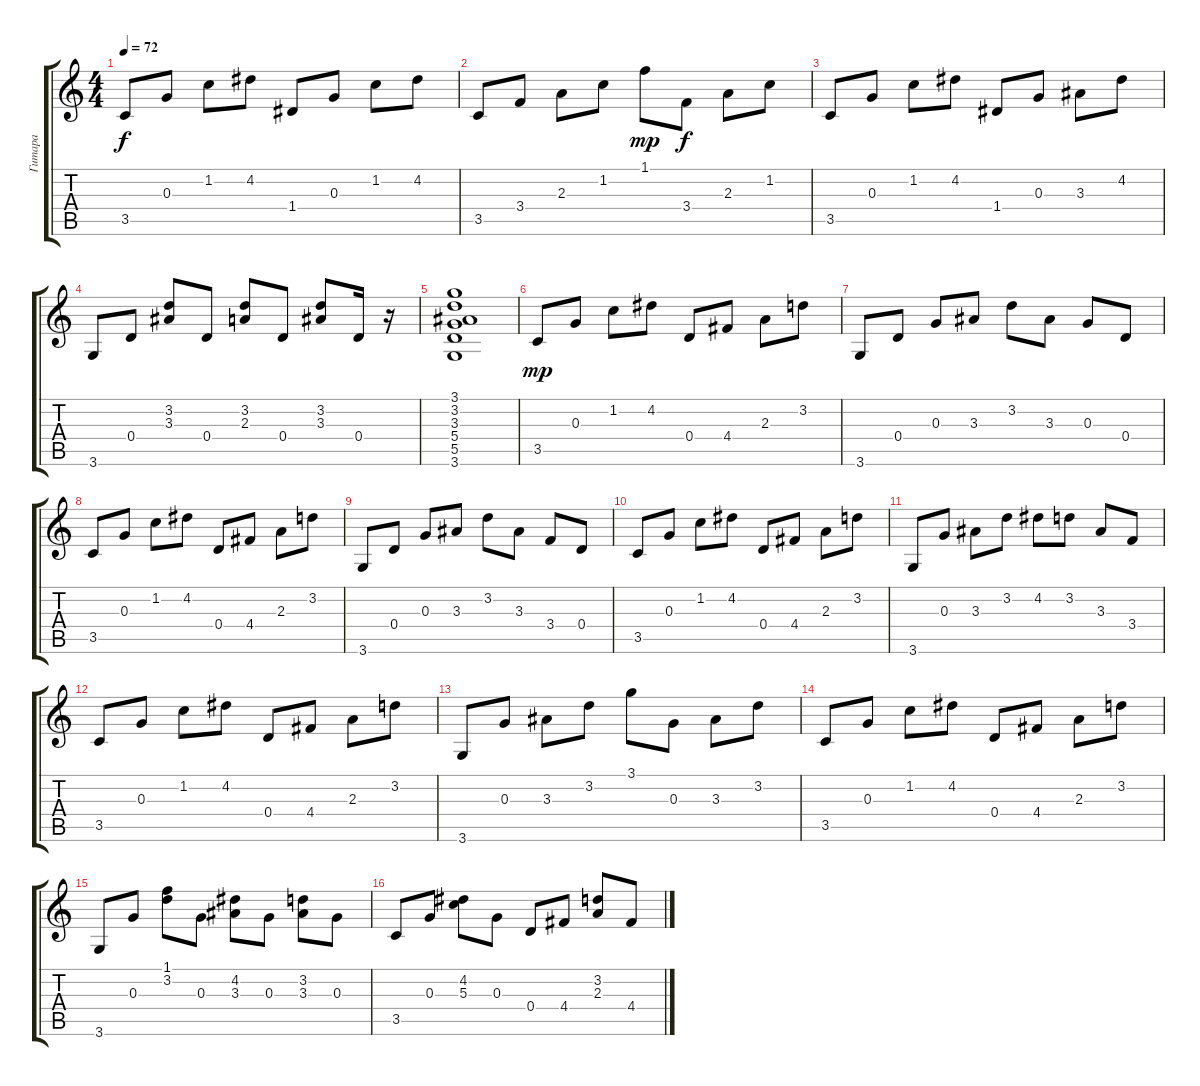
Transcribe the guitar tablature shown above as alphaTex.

\track ("Гитара" "Гитара") {instrument acousticguitarnylon}
\staff {score tabs}
\tuning (E4 B3 G3 D3 A2 E2) {hide}
\ts (4 4)
\tempo 72
\clef g2
\ks c
3.5.8{dy f} 0.3.8 1.2.8 4.2.8 1.4.8 0.3.8 1.2.8 4.2.8 |
3.5.8 3.4.8 2.3.8 1.2.8 1.1.8{dy mp} 3.4.8{dy f} 2.3.8 1.2.8 |
3.5.8 0.3.8 1.2.8 4.2.8 1.4.8 0.3.8 3.3.8 4.2.8 |
3.6.8 0.4.8 (3.2 3.3).8 0.4.8 (3.2 2.3).8 0.4.8 (3.2 3.3).8 0.4.16 r.16 |
(3.1 3.2 3.3 5.4 5.5 3.6).1 |
3.5.8{dy mp} 0.3.8 1.2.8 4.2.8 0.4.8 4.4.8 2.3.8 3.2.8 |
3.6.8 0.4.8 0.3.8 3.3.8 3.2.8 3.3.8 0.3.8 0.4.8 |
3.5.8 0.3.8 1.2.8 4.2.8 0.4.8 4.4.8 2.3.8 3.2.8 |
3.6.8 0.4.8 0.3.8 3.3.8 3.2.8 3.3.8 3.4.8 0.4.8 |
3.5.8 0.3.8 1.2.8 4.2.8 0.4.8 4.4.8 2.3.8 3.2.8 |
3.6.8 0.3.8 3.3.8 3.2.8 4.2.8 3.2.8 3.3.8 3.4.8 |
3.5.8 0.3.8 1.2.8 4.2.8 0.4.8 4.4.8 2.3.8 3.2.8 |
3.6.8 0.3.8 3.3.8 3.2.8 3.1.8 0.3.8 3.3.8 3.2.8 |
3.5.8 0.3.8 1.2.8 4.2.8 0.4.8 4.4.8 2.3.8 3.2.8 |
3.6.8 0.3.8 (1.1 3.2).8 0.3.8 (4.2 3.3).8 0.3.8 (3.2 3.3).8 0.3.8 |
3.5.8 0.3.8 (4.2 5.3).8 0.3.8 0.4.8 4.4.8 (3.2 2.3).8 4.4.8
